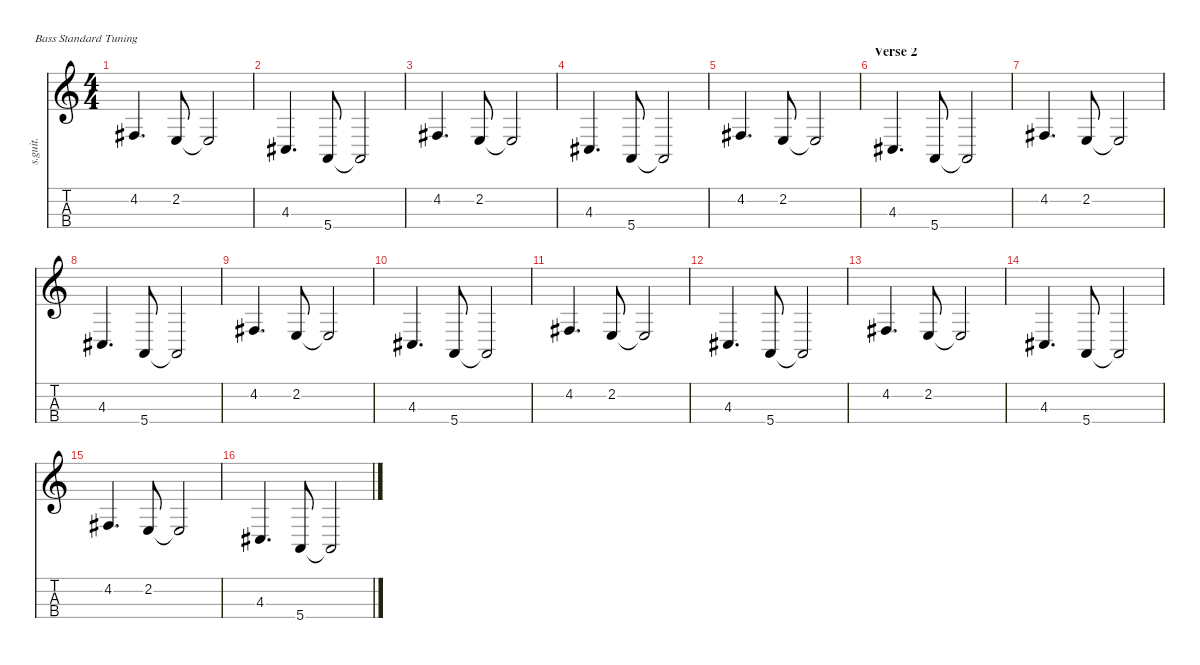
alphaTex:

\defaultSystemsLayout 4
\hideDynamics
\bracketExtendMode nobrackets
\track ("Bass" "s.guit.") {instrument electricbassfinger}
\staff {score tabs}
\tuning (G2 D2 A1 E1)
\ts (4 4)
\tempo (102 hide)
\clef g2
\ks c
4.2{acc #}.4{d dy f} 2.2.8 2.2{t}.2 |
4.3{acc #}.4{d} 5.4.8 5.4{t}.2 |
4.2{acc #}.4{d} 2.2.8 2.2{t}.2 |
4.3{acc #}.4{d} 5.4.8 5.4{t}.2 |
4.2{acc #}.4{d} 2.2.8 2.2{t}.2 |
\section ("" "Verse 2")
4.3{acc #}.4{d} 5.4.8 5.4{t}.2 |
4.2{acc #}.4{d} 2.2.8 2.2{t}.2 |
4.3{acc #}.4{d} 5.4.8 5.4{t}.2 |
4.2{acc #}.4{d} 2.2.8 2.2{t}.2 |
4.3{acc #}.4{d} 5.4.8 5.4{t}.2 |
4.2{acc #}.4{d} 2.2.8 2.2{t}.2 |
4.3{acc #}.4{d} 5.4.8 5.4{t}.2 |
4.2{acc #}.4{d} 2.2.8 2.2{t}.2 |
4.3{acc #}.4{d} 5.4.8 5.4{t}.2 |
4.2{acc #}.4{d} 2.2.8 2.2{t}.2 |
4.3{acc #}.4{d} 5.4.8 5.4{t}.2
